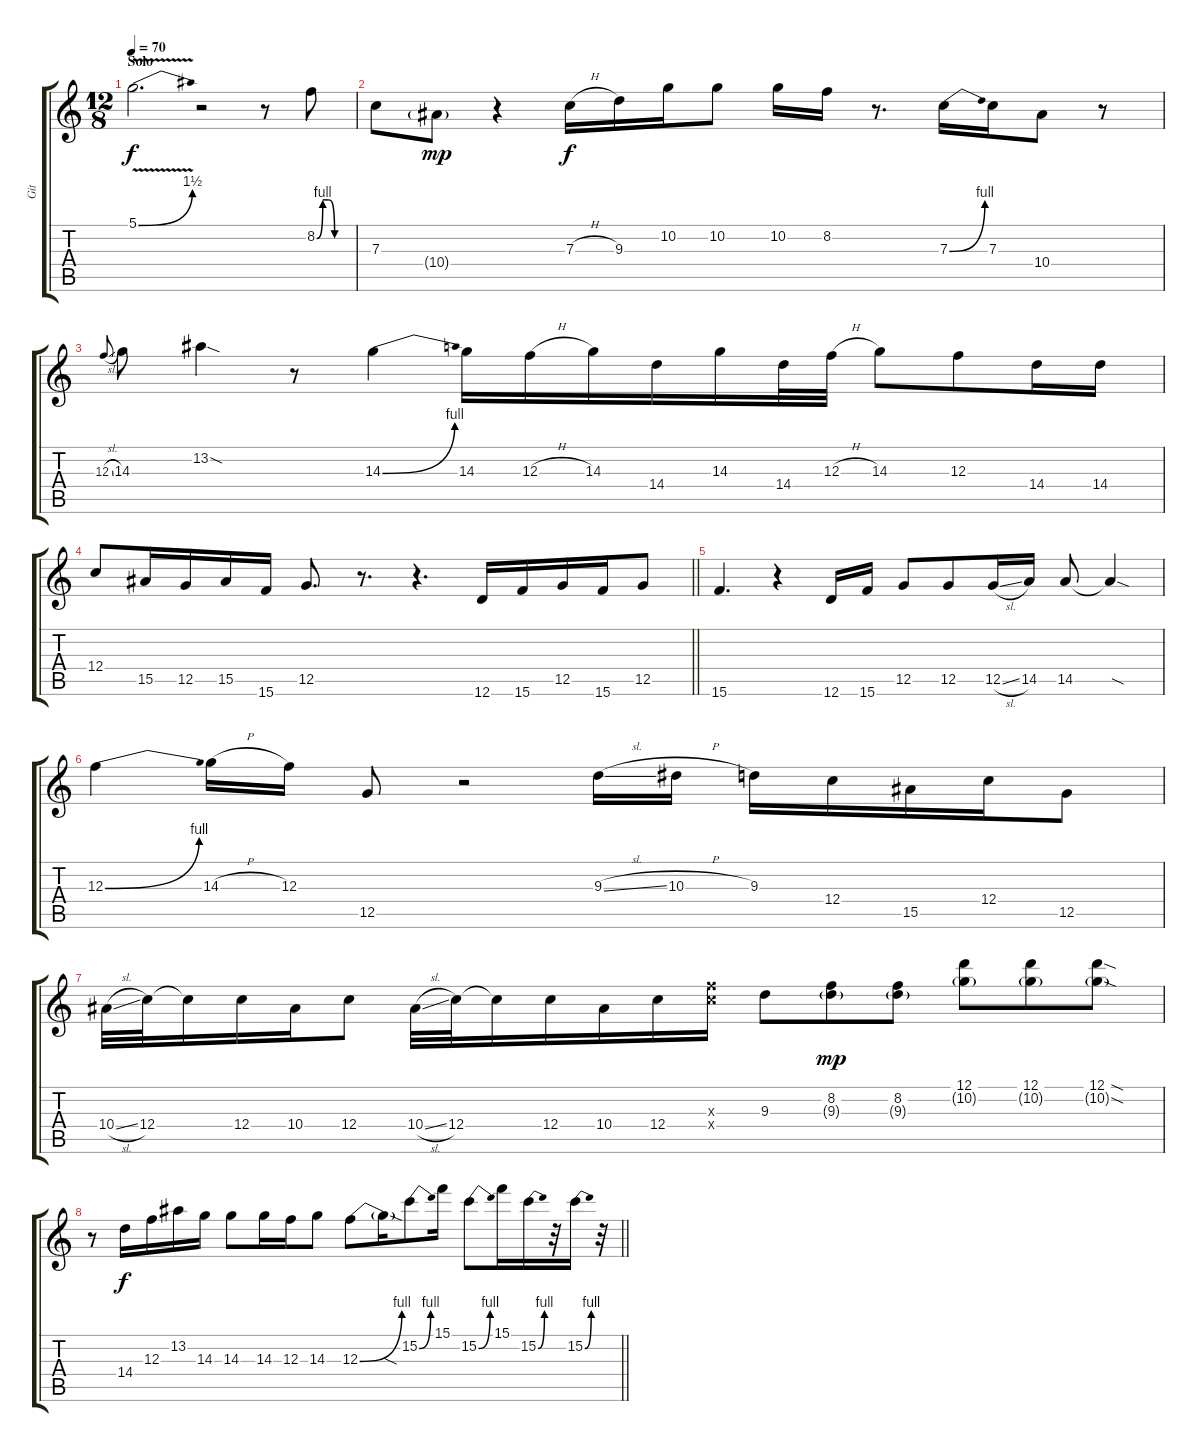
\track ("Git" "Git") {instrument electricguitarjazz}
\staff {score tabs}
\tuning (D4 A3 F3 C3 G2 D2) {hide}
\ts (12 8)
\section ("" "Solo")
\tempo 70
\clef g2
\ks c
5.1{be (bend 0 0 60 6) v}.2{d dy f volume 16 balance 8} r.2 r.8 8.2{be (custom 0 0 10 4 20 4 30 0 60 0)}.8 |
7.3.8 10.4{g}.8{dy mp} r.4 7.3{h}.16{dy f} 9.3.16 10.2.16 10.2.8 10.2.16 8.2.16 r.8{d} 7.3{be (bend 0 0 60 4)}.16 7.3.16 10.4.8 r.8 |
12.3{sl}.8{gr onbeat} 14.3.8 13.2{sod}.4 r.8 14.3{be (bend 0 0 60 4)}.4 14.3.16 12.3{h}.16 14.3.16 14.4.16 14.3.16 14.4.32 12.3{h}.32 14.3.8 12.3.8 14.4.16 14.4.16 |
\barLineRight lightlight
12.4.8 15.5.16 12.5.16 15.5.16 15.6.16 12.5.8{d} r.8{d} r.4{d} 12.6.16 15.6.16 12.5.16 15.6.16 12.5.8 |
15.6.4{d} r.4 12.6.16 15.6.16 12.5.8 12.5.8 12.5{sl}.16 14.5.16 14.5.8 14.5{sod t}.4 |
12.3{be (bend 0 0 60 4)}.4 14.3{h}.16 12.3.16 12.5.8 r.2 9.3{sl}.16 10.3{h}.16 9.3.16 12.4.16 15.5.16 12.4.16 12.5.8 |
10.4{sl}.32 12.4.32 12.4{t}.16 12.4.16 10.4.16 12.4.8 10.4{sl}.32 12.4.32 12.4{t}.16 12.4.16 10.4.16 12.4.16 (12.3{x} 12.4{x}).16 9.3.8 (8.2 9.3{g}).8{dy mp} (8.2 9.3{g}).8 (12.1 10.2{g}).8 (12.1 10.2{g}).8 (12.1{sod} 10.2{sod g}).8 |
\barLineRight lightlight
r.8 14.4.16{dy f} 12.3.16 13.2.16 14.3.16 14.3.8 14.3.16 12.3.16 14.3.8 12.3{be (bend 0 0 60 4)}.8 12.3{sod t}.16 15.2{be (bend 0 0 60 4)}.8 15.1.16 15.2{be (bend 0 0 60 4)}.8 15.1.16 15.2{be (bend 0 0 60 4)}.16 r.32 15.2{be (bend 0 0 60 4)}.16 r.32
